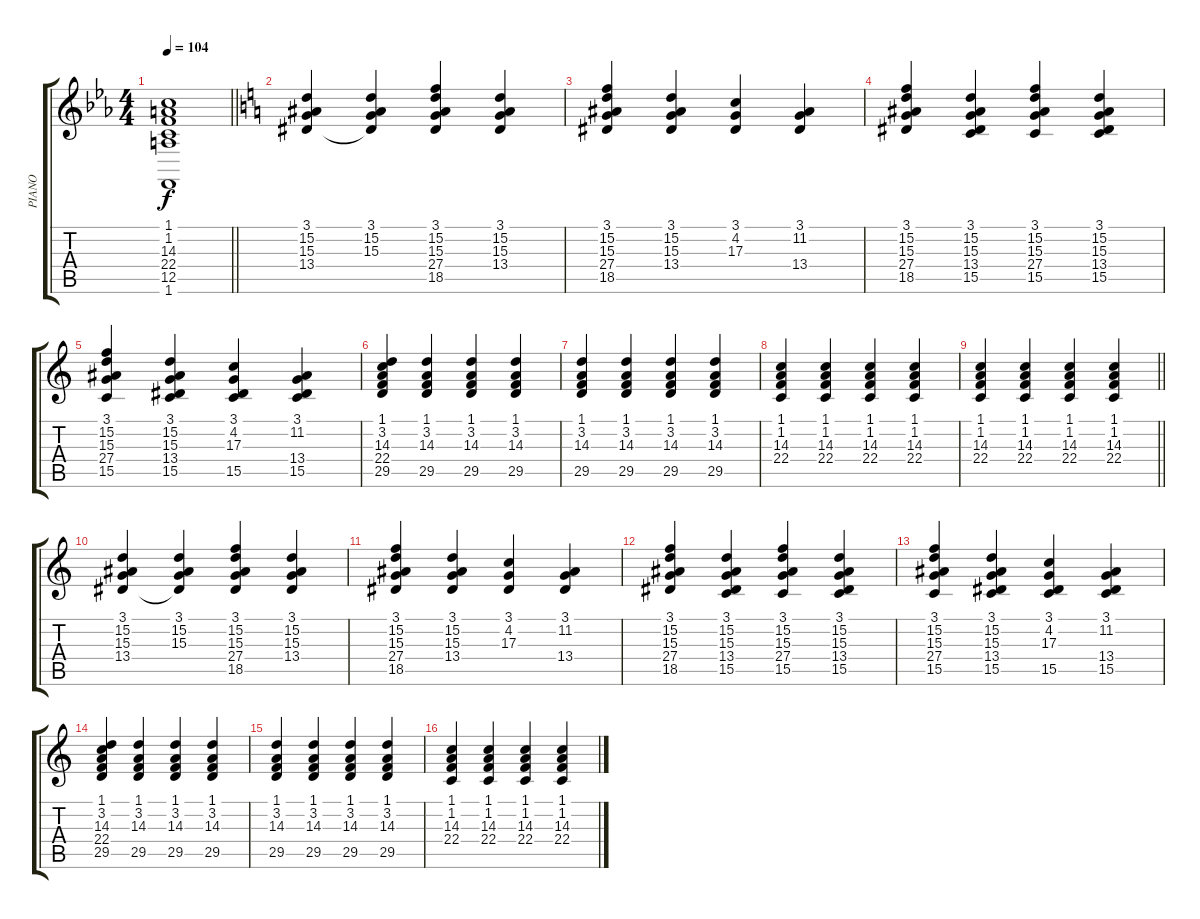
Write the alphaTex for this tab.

\track ("PIANO" "PIANO") {instrument electricpiano1}
\staff {score tabs}
\tuning (E4 B3 G3 D3 A2 E2) {hide}
\ts (4 4)
\tempo 104
\clef g2
\barLineRight lightlight
\ks eb
(1.1 1.2 14.3 22.4 12.5 1.6).1{dy f} |
\section ("" "")
\ks c
(3.1 15.2 15.3 13.4).4 (3.1 15.2 15.3 13.4{t}).4 (3.1 15.2 15.3 27.4 18.5).4 (3.1 15.2 15.3 13.4).4 |
(3.1 15.2 15.3 27.4 18.5).4 (3.1 15.2 15.3 13.4).4 (3.1 4.2 17.3).4 (3.1 11.2 13.4).4 |
(3.1 15.2 15.3 27.4 18.5).4 (3.1 15.2 15.3 13.4 15.5).4 (3.1 15.2 15.3 27.4 15.5).4 (3.1 15.2 15.3 13.4 15.5).4 |
(3.1 15.2 15.3 27.4 15.5).4 (3.1 15.2 15.3 13.4 15.5).4 (3.1 4.2 17.3 15.5).4 (3.1 11.2 13.4 15.5).4 |
(1.1 3.2 14.3 22.4 29.5).4 (1.1 3.2 14.3 29.5).4 (1.1 3.2 14.3 29.5).4 (1.1 3.2 14.3 29.5).4 |
(1.1 3.2 14.3 29.5).4 (1.1 3.2 14.3 29.5).4 (1.1 3.2 14.3 29.5).4 (1.1 3.2 14.3 29.5).4 |
(1.1 1.2 14.3 22.4).4 (1.1 1.2 14.3 22.4).4 (1.1 1.2 14.3 22.4).4 (1.1 1.2 14.3 22.4).4 |
\barLineRight lightlight
(1.1 1.2 14.3 22.4).4 (1.1 1.2 14.3 22.4).4 (1.1 1.2 14.3 22.4).4 (1.1 1.2 14.3 22.4).4 |
\section ("" "")
(3.1 15.2 15.3 13.4).4 (3.1 15.2 15.3 13.4{t}).4 (3.1 15.2 15.3 27.4 18.5).4 (3.1 15.2 15.3 13.4).4 |
(3.1 15.2 15.3 27.4 18.5).4 (3.1 15.2 15.3 13.4).4 (3.1 4.2 17.3).4 (3.1 11.2 13.4).4 |
(3.1 15.2 15.3 27.4 18.5).4 (3.1 15.2 15.3 13.4 15.5).4 (3.1 15.2 15.3 27.4 15.5).4 (3.1 15.2 15.3 13.4 15.5).4 |
(3.1 15.2 15.3 27.4 15.5).4 (3.1 15.2 15.3 13.4 15.5).4 (3.1 4.2 17.3 15.5).4 (3.1 11.2 13.4 15.5).4 |
(1.1 3.2 14.3 22.4 29.5).4 (1.1 3.2 14.3 29.5).4 (1.1 3.2 14.3 29.5).4 (1.1 3.2 14.3 29.5).4 |
(1.1 3.2 14.3 29.5).4 (1.1 3.2 14.3 29.5).4 (1.1 3.2 14.3 29.5).4 (1.1 3.2 14.3 29.5).4 |
(1.1 1.2 14.3 22.4).4 (1.1 1.2 14.3 22.4).4 (1.1 1.2 14.3 22.4).4 (1.1 1.2 14.3 22.4).4
